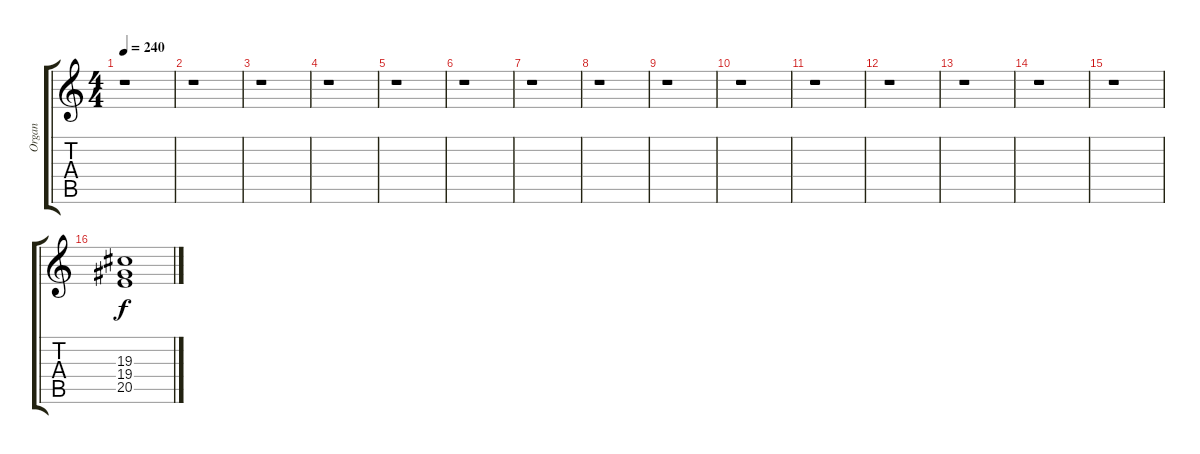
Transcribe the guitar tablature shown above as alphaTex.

\track ("Organ" "Organ") {instrument drawbarorgan}
\staff {score tabs}
\tuning (Eb4 Bb3 Gb3 Db3 Ab2 Eb2) {hide}
\ts (4 4)
\tempo 240
\clef g2
\ks c
r.1{dy f} |
r.1 |
r.1 |
r.1 |
r.1 |
r.1 |
r.1 |
r.1 |
r.1 |
r.1 |
r.1 |
r.1 |
r.1 |
r.1 |
r.1 |
(19.3 19.4 20.5).1
